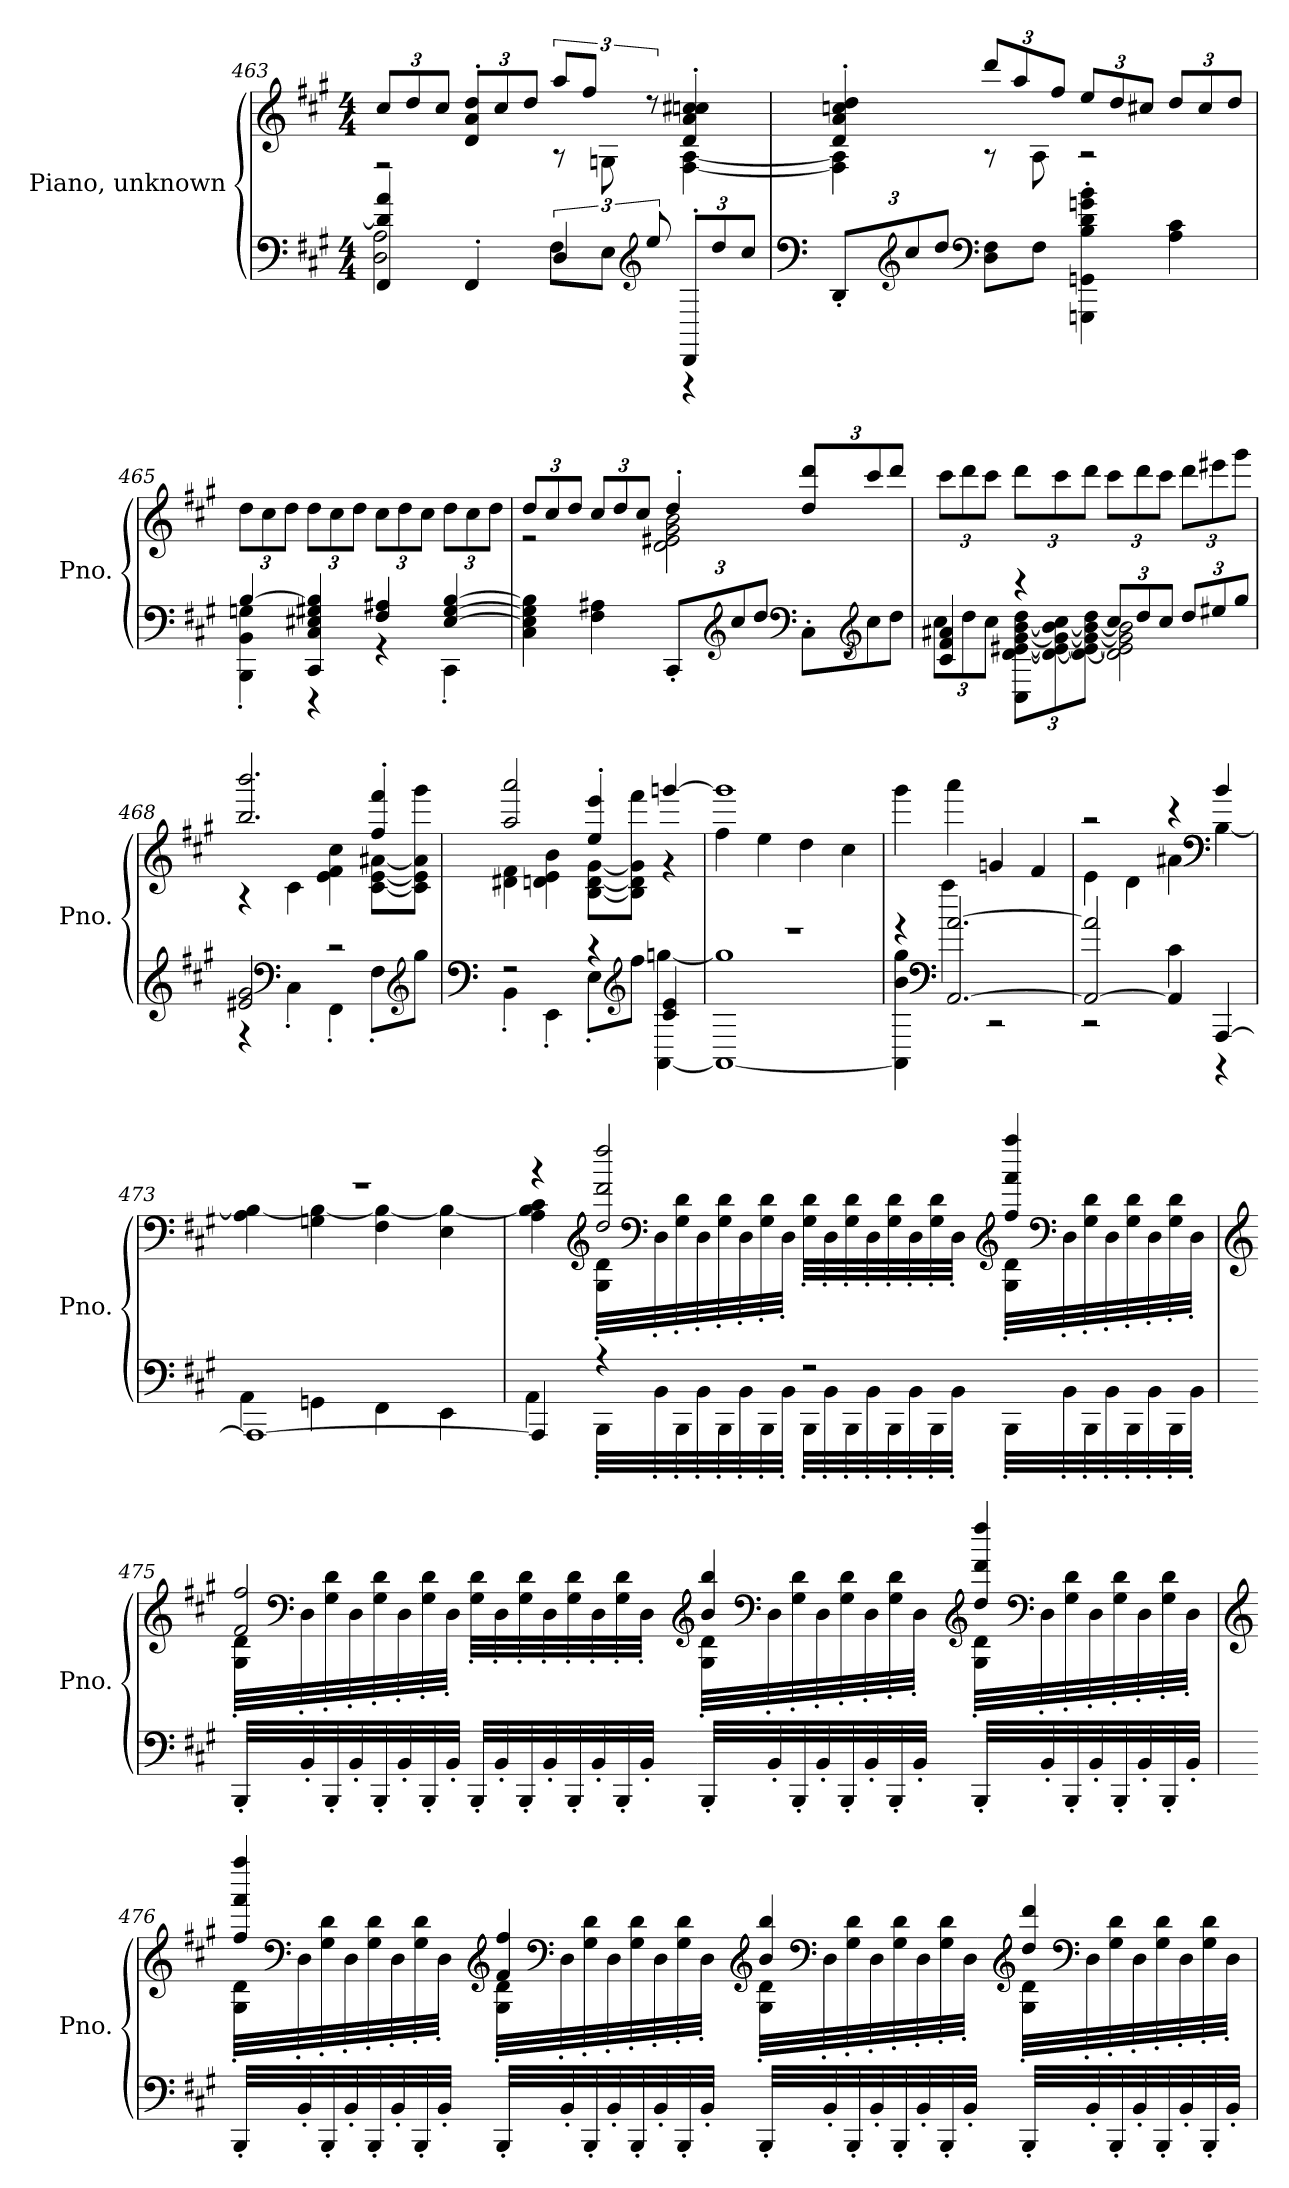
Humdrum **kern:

**kern	**kern
*part1	*part1
*staff2	*staff1
*I"Piano, unknown	*
*I'Pno.	*
!!LO:LB:g=z
*clefF4	*clefG2
*k[f#c#g#]	*k[f#c#g#]
*M4/4	*M4/4
=463	=463
*^	*
*	*	*Xbrackettup
*	*	*^
4FF#/ 4d/] 4a/	2D\ 2A\	12cc#/L	2r
.	.	12dd/	.
.	.	12cc#/J	.
4FF#'/	.	12d/' 12a/' 12dd/'L	.
.	.	12cc#/	.
.	.	12dd/J	.
*	*	*brackettup	*
6D/	8F#\L	12aa/L	8r
.	.	12ff#/J	.
.	8E\J	.	8Gn\
*clefG2	*	*	*
12ee/	.	12r	.
*Xbrackettup	*	*	*
12DD'/L	4r	4d/' 4a/' 4ccn/' 4cc#X/'	[4F#\ [4A\
12dd/	.	.	.
12cc#/J	.	.	.
*v	*v	*	*
=464	=464	=464
*clefF4	*	*
12DD'/L	4d/' 4a/' 4ccn/' 4dd/'	4F#\] 4A\]
*clefG2	*	*
12cc#/	.	.
12dd/J	.	.
*clefF4	*	*
*	*Xbrackettup	*
8D\ 8F#\L	12ddd/L	8r
.	12aa/	.
8F#\J	.	8A\
.	12ff#/J	.
4GGGn\' 4GGn\' 4B\' 4d\' 4gn\' 4b\'	12ee/L	2r
.	12dd/	.
.	12cc#X/J	.
4A\ 4c#\	12dd/L	.
.	12cc#/	.
.	12dd/J	.
*	*v	*v
!!LO:PB:g=z
=465	=465
*^	*
[4B/	4BBB\' 4BB\' 4Gn\'	12dd\L
.	.	12cc#\
.	.	12dd\J
4CC#/ 4C#/ 4E#X/ 4G#X/ 4B/]	4r	12dd\L
.	.	12cc#\
.	.	12dd\J
4F#/ 4A#X/	4r	12cc#\L
.	.	12dd\
.	.	12cc#\J
[4E#/ [4G#/ [4B/	4CC#'\	12dd\L
.	.	12cc#\
.	.	12dd\J
*v	*v	*
=466	=466
*	*^
4C#\ 4E#\] 4G#\] 4B\]	12dd/L	2r
.	12cc#/	.
.	12dd/J	.
4F#\ 4A#X\	12cc#/L	.
.	12dd/	.
.	12cc#/J	.
12CC#'/L	4dd'/	2d\ 2e#X\ 2g#\ 2b\
*clefG2	*	*
12cc#/	.	.
12dd/J	.	.
*clefF4	*	*
12C#'\L	12dd/ 12ddd/L	.
*clefG2	*	*
12cc#\	12ccc#/	.
12dd\J	12ddd/J	.
*	*v	*v
!!LO:LB:g=z
=467	=467
*^	*
4c#/ 4f#/ 4a#X/	12cc#\L	12ccc#\L
.	12dd\	12ddd\
.	12cc#\J	12ccc#\J
4r	12C#\ [12d\ [12e#X\ [12g#\ [12b\ 12dd\L	12ddd\L
.	12d\_ 12e#\_ 12g#\_ 12b\_ 12cc#\	12ccc#\
.	12d\_ 12e#\_ 12g#\_ 12b\_ 12dd\J	12ddd\J
12cc#/L	2d\] 2e#\] 2g#\] 2b\]	12ccc#\L
12dd/	.	12ddd\
12cc#/J	.	12ccc#\J
12dd/L	.	12ddd\L
12ee#X/	.	12eee#X\
12gg#/J	.	12ggg#\J
=468	=468	=468
*	*	*^
2e#X/ 2g#/	4r	2.bb/ 2.bbb/	4r
*clefF4	*	*	*
.	4C#'\	.	4c#\
2r	4FF#'\	.	4e\ 4f#\ 4cc#\
.	8F#'\L	4ff#/' 4fff#/'	[8c#\ [8e\ [8a#X\L
*clefG2	*	*	*
.	8gg#\J	.	8c#\] 8e\] 8a#\] 8ggg#\J
=469	=469	=469	=469
*clefF4	*	*	*
2r	4BB'\	2aa/ 2aaa/	4d#X\ 4f#\
.	4EE'\	.	4dn\ 4e\ 4b\
4r	8E'\L	4ee/' 4eee/'	[8B\ [8d\ [8g#\L
*clefG2	*	*	*
.	8ff#\J	.	8B\] 8d\] 8g#\] 8fff#\J
4c#/ 4e/	[4AA\ [4ggn\	[4gggn/	4r
!!LO:LB:g=z	!!
=470	=470	=470	=470
1r	1AA_ 1gg]	1ggg]	4ff#\
.	.	.	4ee\
.	.	.	4dd\
.	.	.	4cc#\
*	*	*v	*v
=471	=471	=471
4r	4AA\] 4b\ 4gg#\	4ggg#\
*clefF4	*	*
[2.AA/ [2.a/	4aa\	4aaa\
.	2r	4gn/
.	.	4f#/
=472	=472	=472
*	*	*^
2AA/_ 2a/]	2r	2r	4e\
.	.	.	4d\
4AA/]	4c#\	4r	4a#X\
*	*	*clefF4	*
[4AAA/	4r	4b/	[4B\
=473	=473	=473	=473
1AAA_	4AA\	1r	4A\ 4B\_
.	4GGn\	.	4Gn\ 4B\_
.	4FF#\	.	4F#\ 4B\_
.	4EE\	.	4E\ 4B\_
!!LO:LB:g=z	!!
=474	=474	=474	=474
4AAA/]	4AA\	4r	4A\ 4B\] 4c#\
*	*	*clefG2	*
4r	32BBB'\LLL	2dd/ 2ddd/ 2dddd/	32G#\' 32d\'LLL
*	*	*clefF4	*
.	32BB'\	.	32D'\
.	32BBB'\	.	32G#\' 32d\'
.	32BB'\	.	32D'\
.	32BBB'\	.	32G#\' 32d\'
.	32BB'\	.	32D'\
.	32BBB'\	.	32G#\' 32d\'
.	32BB'\JJJ	.	32D'\JJJ
2r	32BBB'\LLL	.	32G#\' 32d\'LLL
.	32BB'\	.	32D'\
.	32BBB'\	.	32G#\' 32d\'
.	32BB'\	.	32D'\
.	32BBB'\	.	32G#\' 32d\'
.	32BB'\	.	32D'\
.	32BBB'\	.	32G#\' 32d\'
.	32BB'\JJJ	.	32D'\JJJ
*	*	*clefG2	*
.	32BBB'\LLL	4ff#/ 4fff#/ 4ffff#/	32G#\' 32d\'LLL
*	*	*clefF4	*
.	32BB'\	.	32D'\
.	32BBB'\	.	32G#\' 32d\'
.	32BB'\	.	32D'\
.	32BBB'\	.	32G#\' 32d\'
.	32BB'\	.	32D'\
.	32BBB'\	.	32G#\' 32d\'
.	32BB'\JJJ	.	32D'\JJJ
*v	*v	*	*
!!LO:LB:g=z	!!
=475	=475	=475
*	*clefG2	*
32BBB'/LLL	2f#/ 2ff#/	32G#\' 32d\'LLL
*	*clefF4	*
32BB'/	.	32D'\
32BBB'/	.	32G#\' 32d\'
32BB'/	.	32D'\
32BBB'/	.	32G#\' 32d\'
32BB'/	.	32D'\
32BBB'/	.	32G#\' 32d\'
32BB'/JJJ	.	32D'\JJJ
32BBB'/LLL	.	32G#\' 32d\'LLL
32BB'/	.	32D'\
32BBB'/	.	32G#\' 32d\'
32BB'/	.	32D'\
32BBB'/	.	32G#\' 32d\'
32BB'/	.	32D'\
32BBB'/	.	32G#\' 32d\'
32BB'/JJJ	.	32D'\JJJ
*	*clefG2	*
32BBB'/LLL	4b/ 4bb/	32G#\' 32d\'LLL
*	*clefF4	*
32BB'/	.	32D'\
32BBB'/	.	32G#\' 32d\'
32BB'/	.	32D'\
32BBB'/	.	32G#\' 32d\'
32BB'/	.	32D'\
32BBB'/	.	32G#\' 32d\'
32BB'/JJJ	.	32D'\JJJ
*	*clefG2	*
32BBB'/LLL	4dd/ 4ddd/ 4dddd/	32G#\' 32d\'LLL
*	*clefF4	*
32BB'/	.	32D'\
32BBB'/	.	32G#\' 32d\'
32BB'/	.	32D'\
32BBB'/	.	32G#\' 32d\'
32BB'/	.	32D'\
32BBB'/	.	32G#\' 32d\'
32BB'/JJJ	.	32D'\JJJ
!!LO:LB:g=z	!!
=476	=476	=476
*	*clefG2	*
32BBB'/LLL	4ff#/ 4fff#/ 4ffff#/	32G#\' 32d\'LLL
*	*clefF4	*
32BB'/	.	32D'\
32BBB'/	.	32G#\' 32d\'
32BB'/	.	32D'\
32BBB'/	.	32G#\' 32d\'
32BB'/	.	32D'\
32BBB'/	.	32G#\' 32d\'
32BB'/JJJ	.	32D'\JJJ
*	*clefG2	*
32BBB'/LLL	4f#/ 4ff#/	32G#\' 32d\'LLL
*	*clefF4	*
32BB'/	.	32D'\
32BBB'/	.	32G#\' 32d\'
32BB'/	.	32D'\
32BBB'/	.	32G#\' 32d\'
32BB'/	.	32D'\
32BBB'/	.	32G#\' 32d\'
32BB'/JJJ	.	32D'\JJJ
*	*clefG2	*
32BBB'/LLL	4b/ 4bb/	32G#\' 32d\'LLL
*	*clefF4	*
32BB'/	.	32D'\
32BBB'/	.	32G#\' 32d\'
32BB'/	.	32D'\
32BBB'/	.	32G#\' 32d\'
32BB'/	.	32D'\
32BBB'/	.	32G#\' 32d\'
32BB'/JJJ	.	32D'\JJJ
*	*clefG2	*
32BBB'/LLL	4dd/ 4ddd/	32G#\' 32d\'LLL
*	*clefF4	*
32BB'/	.	32D'\
32BBB'/	.	32G#\' 32d\'
32BB'/	.	32D'\
32BBB'/	.	32G#\' 32d\'
32BB'/	.	32D'\
32BBB'/	.	32G#\' 32d\'
32BB'/JJJ	.	32D'\JJJ
*	*v	*v
=	=
*-	*-
